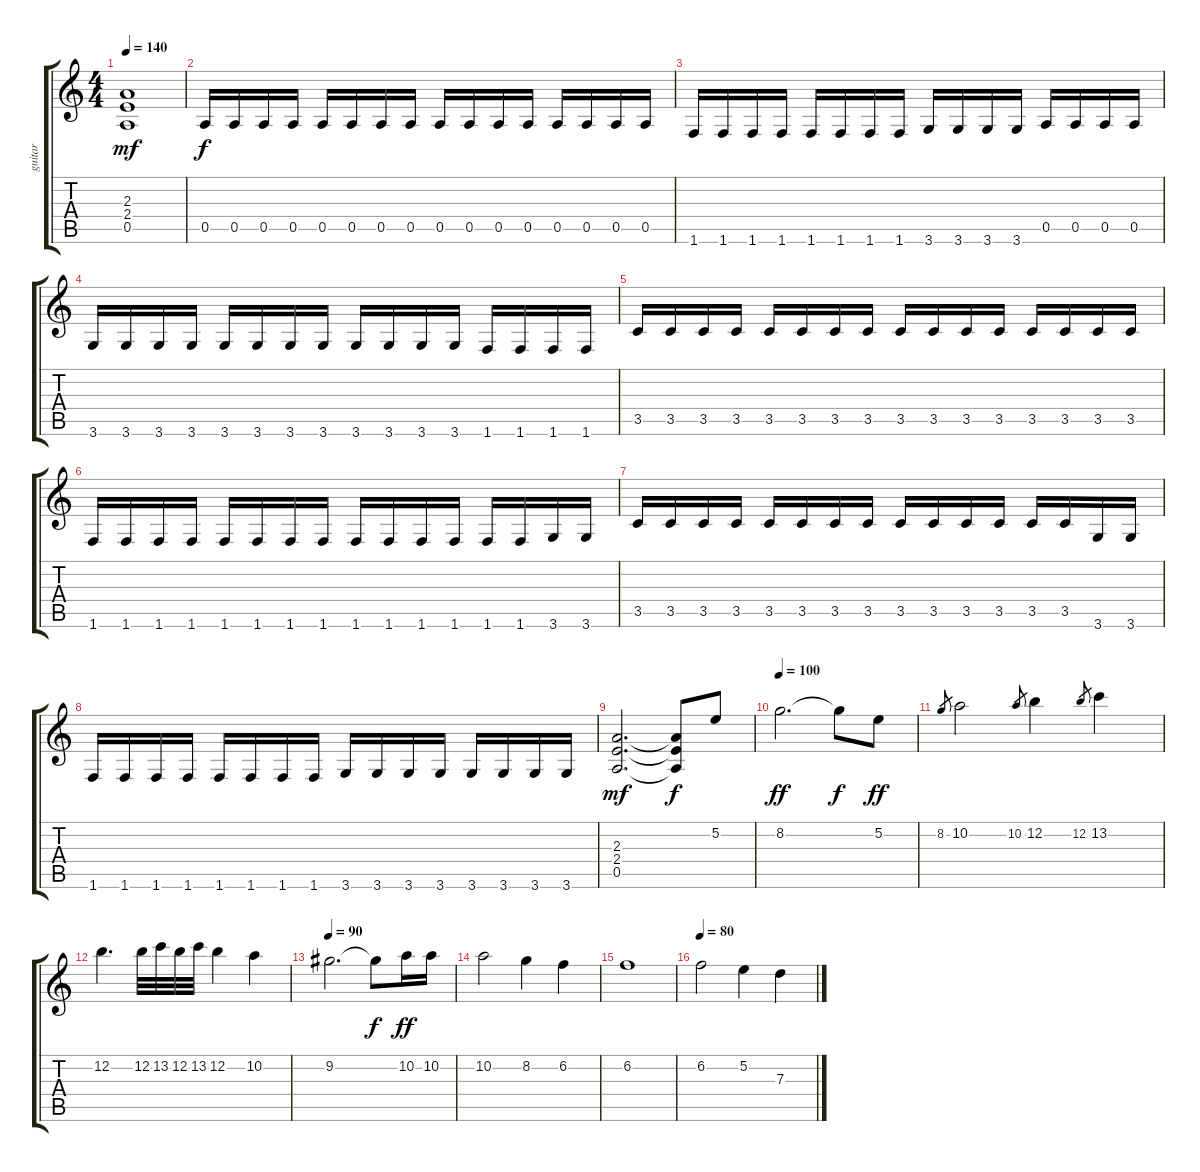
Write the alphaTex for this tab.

\track ("guitar" "guitar") {instrument overdrivenguitar}
\staff {score tabs}
\tuning (E4 B3 G3 D3 A2 E2) {hide}
\ts (4 4)
\tempo 140
\clef g2
\ks c
(2.3 2.4 0.5).1{dy mf} |
0.5.16{dy f} 0.5.16 0.5.16 0.5.16 0.5.16 0.5.16 0.5.16 0.5.16 0.5.16 0.5.16 0.5.16 0.5.16 0.5.16 0.5.16 0.5.16 0.5.16 |
1.6.16 1.6.16 1.6.16 1.6.16 1.6.16 1.6.16 1.6.16 1.6.16 3.6.16 3.6.16 3.6.16 3.6.16 0.5.16 0.5.16 0.5.16 0.5.16 |
3.6.16 3.6.16 3.6.16 3.6.16 3.6.16 3.6.16 3.6.16 3.6.16 3.6.16 3.6.16 3.6.16 3.6.16 1.6.16 1.6.16 1.6.16 1.6.16 |
3.5.16 3.5.16 3.5.16 3.5.16 3.5.16 3.5.16 3.5.16 3.5.16 3.5.16 3.5.16 3.5.16 3.5.16 3.5.16 3.5.16 3.5.16 3.5.16 |
1.6.16 1.6.16 1.6.16 1.6.16 1.6.16 1.6.16 1.6.16 1.6.16 1.6.16 1.6.16 1.6.16 1.6.16 1.6.16 1.6.16 3.6.16 3.6.16 |
3.5.16 3.5.16 3.5.16 3.5.16 3.5.16 3.5.16 3.5.16 3.5.16 3.5.16 3.5.16 3.5.16 3.5.16 3.5.16 3.5.16 3.6.16 3.6.16 |
1.6.16 1.6.16 1.6.16 1.6.16 1.6.16 1.6.16 1.6.16 1.6.16 3.6.16 3.6.16 3.6.16 3.6.16 3.6.16 3.6.16 3.6.16 3.6.16 |
(2.3 2.4 0.5).2{d dy mf} (2.3{t} 2.4{t} 0.5{t}).8{dy f} 5.2.8 |
\tempo 100
8.2.2{d dy ff} 8.2{t}.8{dy f} 5.2.8{dy ff} |
8.2.8{gr} 10.2.2 10.2.8{gr} 12.2.4 12.2.8{gr} 13.2.4 |
12.2.4{d} 12.2.32 13.2.32 12.2.32 13.2.32 12.2.4 10.2.4 |
\tempo 90
9.2.2{d} 9.2{t}.8{dy f} 10.2.16{dy ff} 10.2.16 |
10.2.2 8.2.4 6.2.4 |
6.2.1 |
\tempo 80
6.2.2 5.2.4 7.3.4
